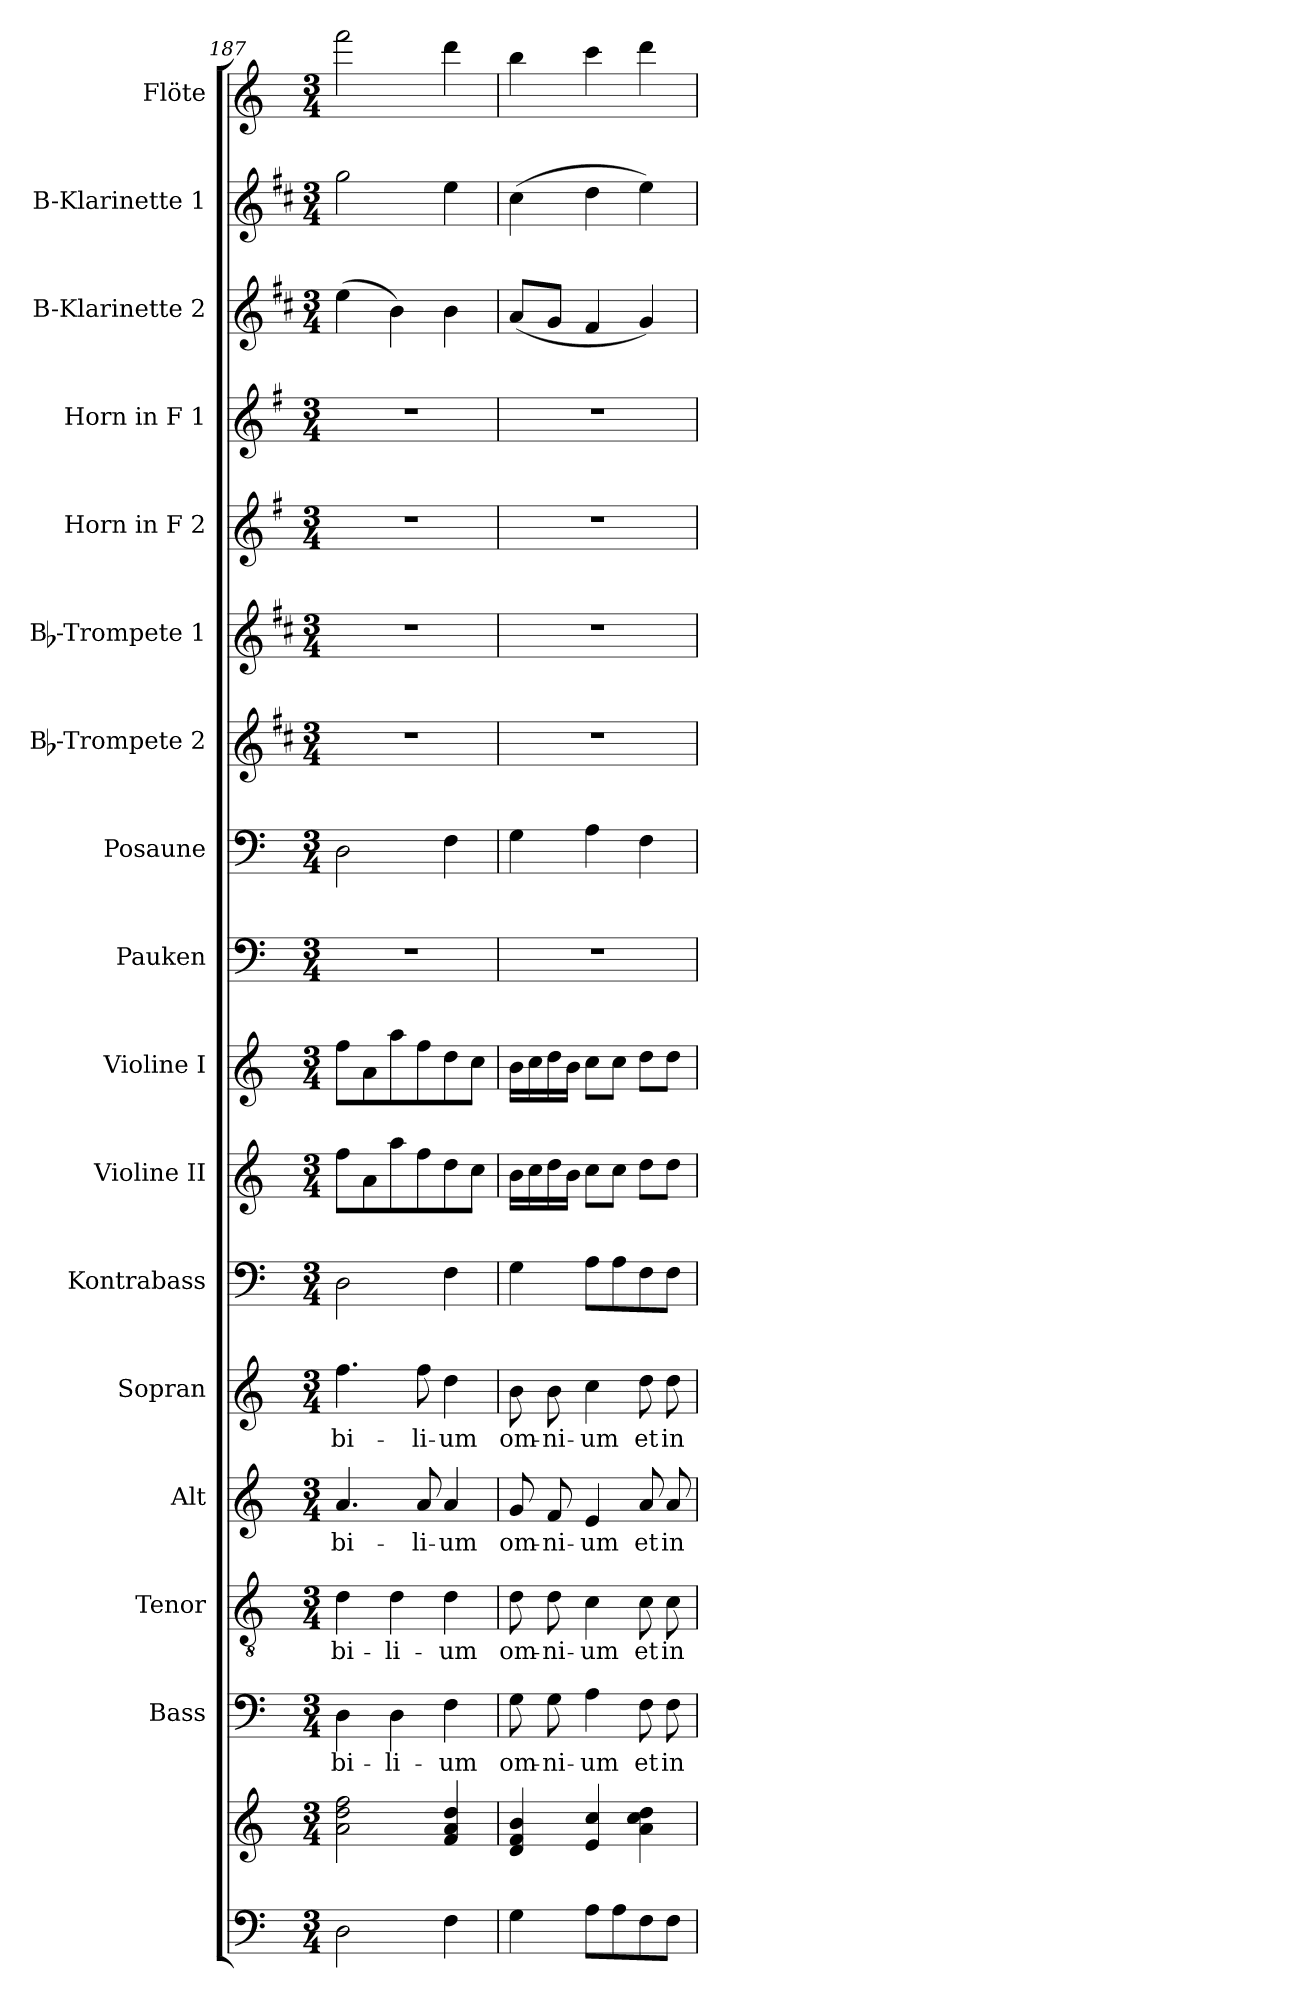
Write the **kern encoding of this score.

**kern	**kern	**kern	**text	**kern	**text	**kern	**text	**kern	**text	**kern	**kern	**kern	**kern	**kern	**kern	**kern	**kern	**kern	**kern	**kern	**kern
*part17	*part17	*part16	*part16	*part15	*part15	*part14	*part14	*part13	*part13	*part12	*part11	*part10	*part9	*part8	*part7	*part6	*part5	*part4	*part3	*part2	*part1
*staff18	*staff17	*staff16	*staff16	*staff15	*staff15	*staff14	*staff14	*staff13	*staff13	*staff12	*staff11	*staff10	*staff9	*staff8	*staff7	*staff6	*staff5	*staff4	*staff3	*staff2	*staff1
*	*	*I"Bass	*	*I"Tenor	*	*I"Alt	*	*I"Sopran	*	*I"Kontrabass	*I"Violine II	*I"Violine I	*I"Pauken	*I"Posaune	*I"Bb-Trompete 2	*I"Bb-Trompete 1	*I"Horn in F 2	*I"Horn in F 1	*I"B-Klarinette 2	*I"B-Klarinette 1	*I"Flöte
*	*	*I'B.	*	*I'T.	*	*I'A.	*	*I'S.	*	*I'Kb.	*I'Vl. II	*I'Vl. I	*I'Pk.	*I'Pos.	*I'Bb Trp. 2	*I'Bb Trp. 1	*I'Hrn. 2	*I'Hrn. 1	*I'B Kl. 2	*I'B Kl. 1	*I'Fl.
!!LO:PB:g=z
*clefF4	*clefG2	*clefF4	*	*clefGv2	*	*clefG2	*	*clefG2	*	*clefF4	*clefG2	*clefG2	*clefF4	*clefF4	*clefG2	*clefG2	*clefG2	*clefG2	*clefG2	*clefG2	*clefG2
*	*	*	*	*	*	*	*	*	*	*ITrd7c12	*	*	*	*	*ITrd1c2	*ITrd1c2	*ITrd4c7	*ITrd4c7	*ITrd1c2	*ITrd1c2	*
*k[]	*k[]	*k[]	*	*k[]	*	*k[]	*	*k[]	*	*k[]	*k[]	*k[]	*k[]	*k[]	*k[]	*k[]	*k[]	*k[]	*k[]	*k[]	*k[]
*C:	*C:	*C:	*	*C:	*	*C:	*	*C:	*	*C:	*C:	*C:	*C:	*C:	*C:	*C:	*C:	*C:	*C:	*C:	*C:
*M3/4	*M3/4	*M3/4	*	*M3/4	*	*M3/4	*	*M3/4	*	*M3/4	*M3/4	*M3/4	*M3/4	*M3/4	*M3/4	*M3/4	*M3/4	*M3/4	*M3/4	*M3/4	*M3/4
=187	=187	=187	=187	=187	=187	=187	=187	=187	=187	=187	=187	=187	=187	=187	=187	=187	=187	=187	=187	=187	=187
!	!	!	!LO:LY:b	!	!LO:LY:b	!	!LO:LY:b	!	!LO:LY:b	!	!	!	!	!	!	!	!	!	!	!	!
2D\	2a\ 2dd\ 2ff\	4D\	-bi-	4d\	-bi-	4.a/	-bi-	4.ff\	-bi-	2DD\	8ff\L	8ff\L	2.r	2D\	2.r	2.r	2.r	2.r	(>4dd\	2ff\	2fff\
.	.	.	.	.	.	.	.	.	.	.	8a\	8a\	.	.	.	.	.	.	.	.	.
!	!	!	!LO:LY:b	!	!LO:LY:b	!	!	!	!	!	!	!	!	!	!	!	!	!	!	!	!
.	.	4D\	-li-	4d\	-li-	.	.	.	.	.	8aa\	8aa\	.	.	.	.	.	.	4a\)	.	.
!	!	!	!	!	!	!	!LO:LY:b	!	!LO:LY:b	!	!	!	!	!	!	!	!	!	!	!	!
.	.	.	.	.	.	8a/	-li-	8ff\	-li-	.	8ff\	8ff\	.	.	.	.	.	.	.	.	.
!	!	!	!LO:LY:b	!	!LO:LY:b	!	!LO:LY:b	!	!LO:LY:b	!	!	!	!	!	!	!	!	!	!	!	!
4F\	4f/ 4a/ 4dd/	4F\	-um	4d\	-um	4a/	-um	4dd\	-um	4FF\	8dd\	8dd\	.	4F\	.	.	.	.	4a\	4dd\	4ddd\
.	.	.	.	.	.	.	.	.	.	.	8cc\J	8cc\J	.	.	.	.	.	.	.	.	.
=188	=188	=188	=188	=188	=188	=188	=188	=188	=188	=188	=188	=188	=188	=188	=188	=188	=188	=188	=188	=188	=188
!	!	!	!LO:LY:b	!	!LO:LY:b	!	!LO:LY:b	!	!LO:LY:b	!	!	!	!	!	!	!	!	!	!	!	!
4G\	4d/ 4f/ 4b/	8G\	om-	8d\	om-	8g/	om-	8b\	om-	4GG\	16b\LL	16b\LL	2.r	4G\	2.r	2.r	2.r	2.r	(<8g/L	(>4b\	4bb\
.	.	.	.	.	.	.	.	.	.	.	16cc\	16cc\	.	.	.	.	.	.	.	.	.
!	!	!	!LO:LY:b	!	!LO:LY:b	!	!LO:LY:b	!	!LO:LY:b	!	!	!	!	!	!	!	!	!	!	!	!
.	.	8G\	-ni-	8d\	-ni-	8f/	-ni-	8b\	-ni-	.	16dd\	16dd\	.	.	.	.	.	.	8f/J	.	.
.	.	.	.	.	.	.	.	.	.	.	16b\JJ	16b\JJ	.	.	.	.	.	.	.	.	.
!	!	!	!LO:LY:b	!	!LO:LY:b	!	!LO:LY:b	!	!LO:LY:b	!	!	!	!	!	!	!	!	!	!	!	!
8A\L	4e/ 4cc/	4A\	-um	4c\	-um	4e/	-um	4cc\	-um	8AA\L	8cc\L	8cc\L	.	4A\	.	.	.	.	4e/	4cc\	4ccc\
8A\	.	.	.	.	.	.	.	.	.	8AA\	8cc\J	8cc\J	.	.	.	.	.	.	.	.	.
!	!	!	!LO:LY:b	!	!LO:LY:b	!	!LO:LY:b	!	!LO:LY:b	!	!	!	!	!	!	!	!	!	!	!	!
8F\	4a\ 4cc\ 4dd\	8F\	et	8c\	et	8a/	et	8dd\	et	8FF\	8dd\L	8dd\L	.	4F\	.	.	.	.	4f/)	4dd\)	4ddd\
!	!	!	!LO:LY:b	!	!LO:LY:b	!	!LO:LY:b	!	!LO:LY:b	!	!	!	!	!	!	!	!	!	!	!	!
8F\J	.	8F\	in-	8c\	in-	8a/	in-	8dd\	in-	8FF\J	8dd\J	8dd\J	.	.	.	.	.	.	.	.	.
=	=	=	=	=	=	=	=	=	=	=	=	=	=	=	=	=	=	=	=	=	=
*-	*-	*-	*-	*-	*-	*-	*-	*-	*-	*-	*-	*-	*-	*-	*-	*-	*-	*-	*-	*-	*-
